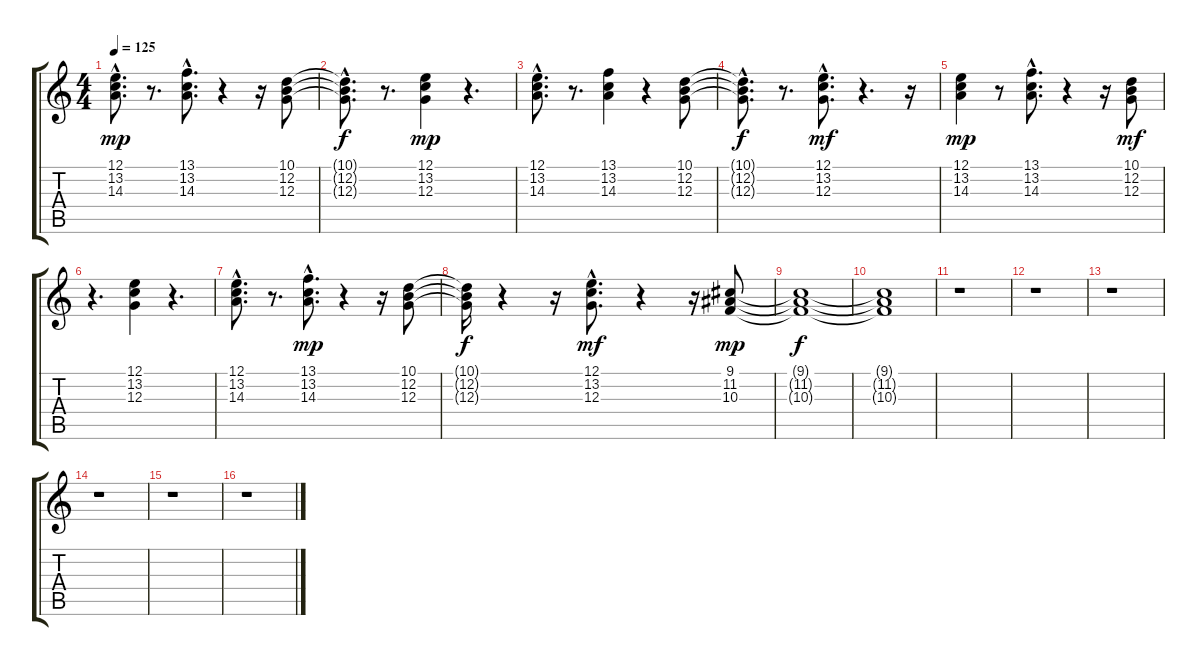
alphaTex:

\track "" {instrument fx5brightness}
\staff {score tabs}
\tuning (E4 B3 G3 D3 A2 E2) {hide}
\ts (4 4)
\tempo 125
\clef g2
\ks c
(12.1{hac} 13.2{hac} 14.3{hac}).8{d dy mp} r.8{d} (13.1{hac} 13.2{hac} 14.3{hac}).8{d} r.4 r.16 (10.1 12.2 12.3).8 |
(10.1{hac t} 12.2{hac t} 12.3{hac t}).8{d dy f} r.8{d} (12.1 13.2 12.3).4{dy mp} r.4{d} |
(12.1{hac} 13.2{hac} 14.3{hac}).8{d} r.8{d} (13.1 13.2 14.3).4 r.4 (10.1 12.2 12.3).8 |
(10.1{hac t} 12.2{hac t} 12.3{hac t}).8{d dy f} r.8{d} (12.1{hac} 13.2{hac} 12.3{hac}).8{d dy mf} r.4{d} r.16 |
(12.1 13.2 14.3).4{dy mp} r.8 (13.1{hac} 13.2{hac} 14.3{hac}).8{d} r.4 r.16 (10.1 12.2 12.3).8{dy mf} |
r.4{d} (12.1 13.2 12.3).4 r.4{d} |
(12.1{hac} 13.2 14.3{hac}).8{d} r.8{d} (13.1{hac} 13.2{hac} 14.3{hac}).8{d dy mp} r.4 r.16 (10.1 12.2 12.3).8 |
(10.1{t} 12.2{t} 12.3{t}).16{dy f} r.4 r.16 (12.1 13.2 12.3{hac}).8{d dy mf} r.4 r.16 (9.1 11.2 10.3).8{dy mp} |
(9.1{t} 11.2{t} 10.3{t}).1{dy f} |
(9.1{t} 11.2{t} 10.3{t}).1 |
r.1 |
r.1 |
r.1 |
r.1 |
r.1 |
r.1
